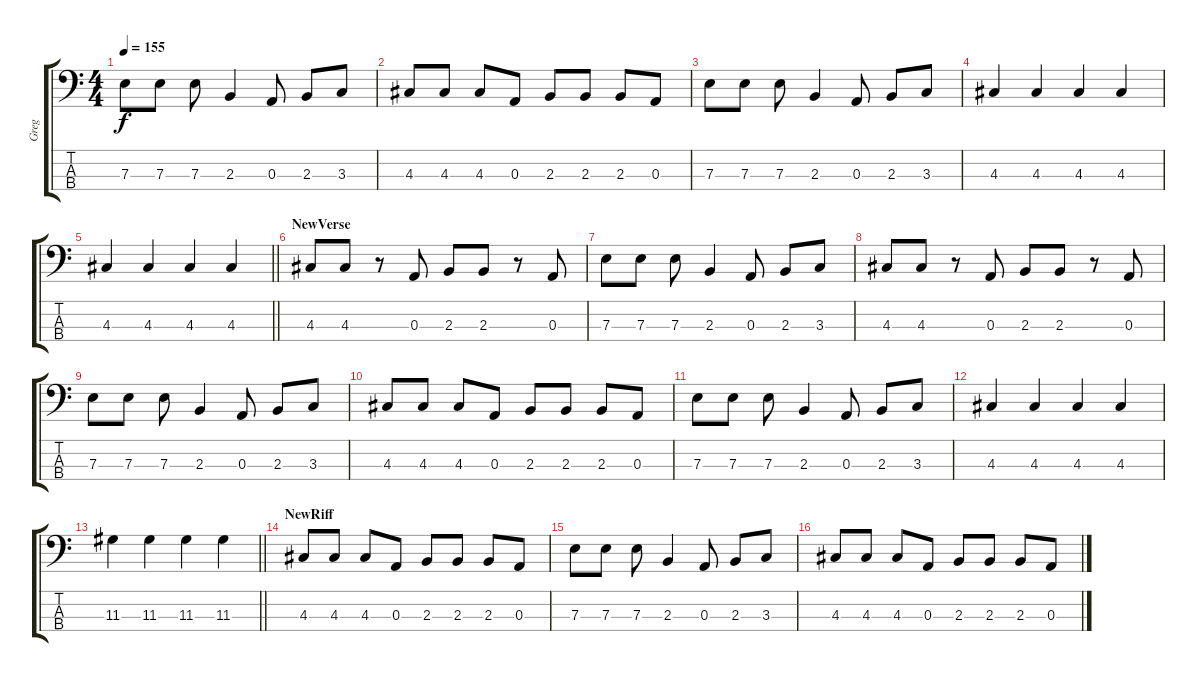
\track ("Greg" "Greg") {instrument electricbasspick}
\staff {score tabs}
\tuning (G2 D2 A1 E1) {hide}
\ts (4 4)
\tempo 155
\clef f4
\ks c
7.3.8{dy f} 7.3.8 7.3.8 2.3.4 0.3.8 2.3.8 3.3.8 |
4.3.8 4.3.8 4.3.8 0.3.8 2.3.8 2.3.8 2.3.8 0.3.8 |
7.3.8 7.3.8 7.3.8 2.3.4 0.3.8 2.3.8 3.3.8 |
4.3.4 4.3.4 4.3.4 4.3.4 |
\barLineRight lightlight
4.3.4 4.3.4 4.3.4 4.3.4 |
\section ("" "NewVerse")
4.3.8 4.3.8 r.8 0.3.8 2.3.8 2.3.8 r.8 0.3.8 |
7.3.8 7.3.8 7.3.8 2.3.4 0.3.8 2.3.8 3.3.8 |
4.3.8 4.3.8 r.8 0.3.8 2.3.8 2.3.8 r.8 0.3.8 |
7.3.8 7.3.8 7.3.8 2.3.4 0.3.8 2.3.8 3.3.8 |
4.3.8 4.3.8 4.3.8 0.3.8 2.3.8 2.3.8 2.3.8 0.3.8 |
7.3.8 7.3.8 7.3.8 2.3.4 0.3.8 2.3.8 3.3.8 |
4.3.4 4.3.4 4.3.4 4.3.4 |
\barLineRight lightlight
11.3.4 11.3.4 11.3.4 11.3.4 |
\section ("" "NewRiff")
4.3.8 4.3.8 4.3.8 0.3.8 2.3.8 2.3.8 2.3.8 0.3.8 |
7.3.8 7.3.8 7.3.8 2.3.4 0.3.8 2.3.8 3.3.8 |
4.3.8 4.3.8 4.3.8 0.3.8 2.3.8 2.3.8 2.3.8 0.3.8
